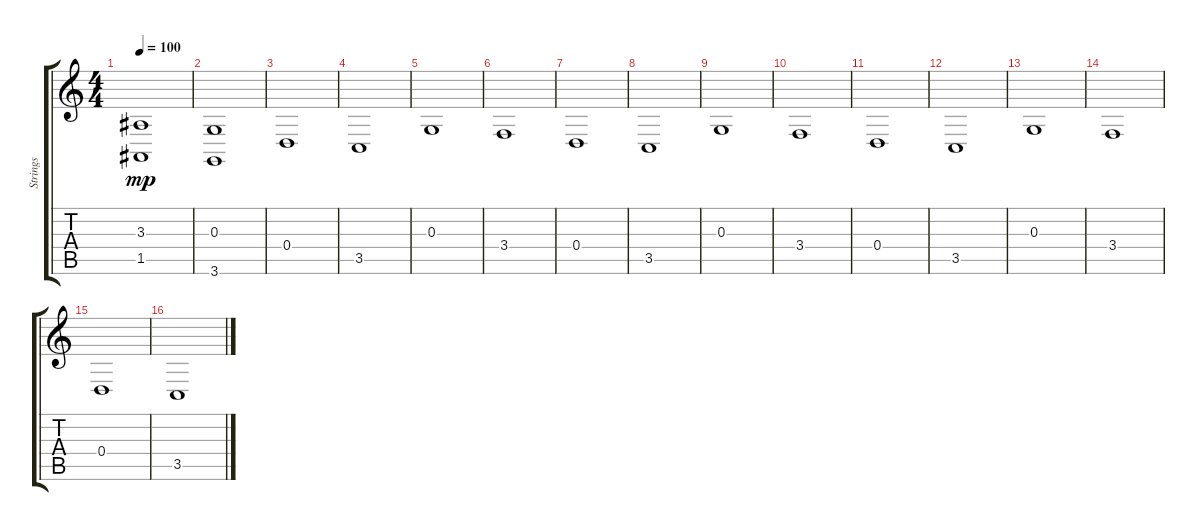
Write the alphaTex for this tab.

\track ("Strings" "Strings") {instrument stringensemble1}
\staff {score tabs}
\tuning (E4 B3 G3 D3 A2 E2) {hide}
\ts (4 4)
\tempo 100
\clef g2
\ks c
(3.3 1.5).1{dy mp} |
(0.3 3.6).1 |
0.4.1{volume 12} |
3.5.1 |
0.3.1 |
3.4.1{volume 12} |
0.4.1 |
3.5.1 |
0.3.1 |
3.4.1 |
0.4.1 |
3.5.1 |
0.3.1 |
3.4.1 |
0.4.1 |
3.5.1
